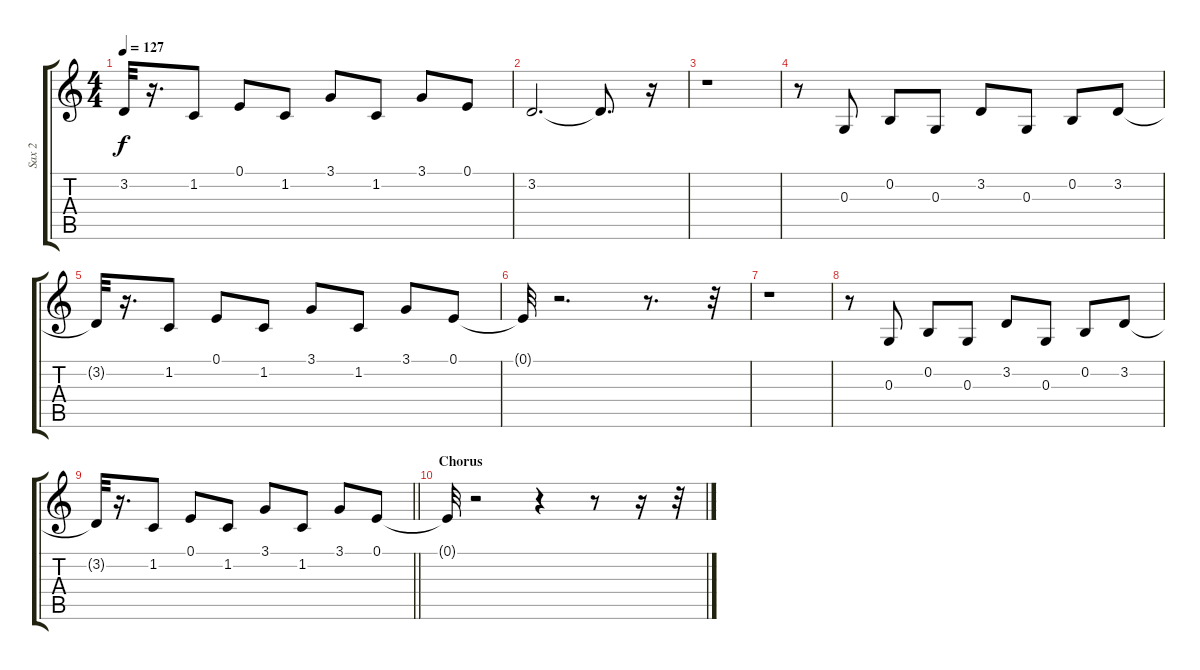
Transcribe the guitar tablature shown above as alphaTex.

\track ("Sax 2" "Sax 2") {instrument baritonesax}
\staff {score tabs}
\tuning (E4 B3 G3 D3 A2 E2) {hide}
\ts (4 4)
\tempo 127
\clef g2
\ks c
3.2{t}.32{dy f} r.16{d} 1.2.8 0.1.8 1.2.8 3.1.8 1.2.8 3.1.8 0.1.8 |
3.2.2{d} 3.2{t}.8{d} r.16 |
r.1 |
r.8 0.3.8 0.2.8 0.3.8 3.2.8 0.3.8 0.2.8 3.2.8 |
3.2{t}.32 r.16{d} 1.2.8 0.1.8 1.2.8 3.1.8 1.2.8 3.1.8 0.1.8 |
0.1{t}.32 r.2{d} r.8{d} r.32 |
r.1 |
r.8 0.3.8 0.2.8 0.3.8 3.2.8 0.3.8 0.2.8 3.2.8 |
\barLineRight lightlight
3.2{t}.32 r.16{d} 1.2.8 0.1.8 1.2.8 3.1.8 1.2.8 3.1.8 0.1.8 |
\section ("" "Chorus")
0.1{t}.32 r.2 r.4 r.8 r.16 r.32
